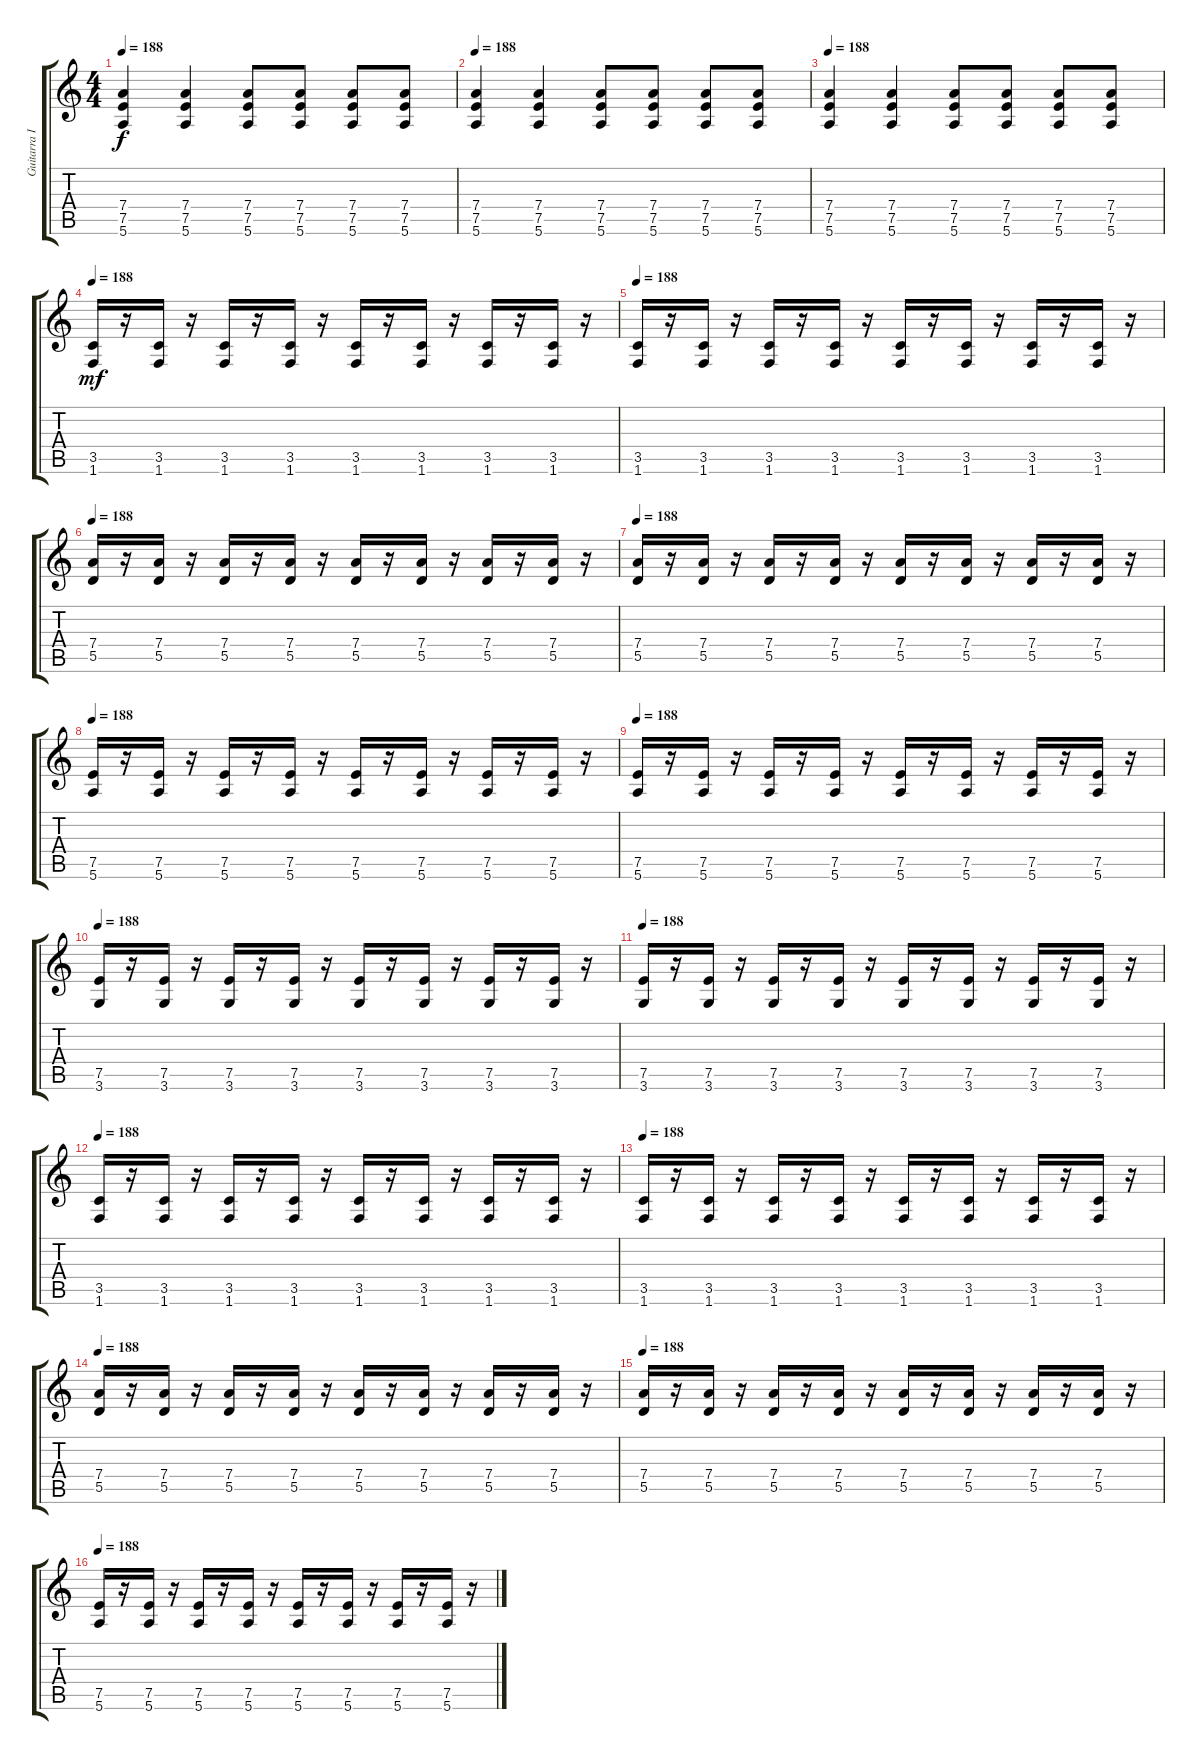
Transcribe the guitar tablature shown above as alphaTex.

\track ("Guitarra II" "Guitarra I") {instrument distortionguitar}
\staff {score tabs}
\tuning (E4 B3 G3 D3 A2 E2) {hide}
\ts (4 4)
\tempo 188
\clef g2
\ks c
(7.4 7.5 5.6).4{dy f} (7.4 7.5 5.6).4 (7.4 7.5 5.6).8 (7.4 7.5 5.6).8 (7.4 7.5 5.6).8 (7.4 7.5 5.6).8 |
\tempo 188
(7.4 7.5 5.6).4 (7.4 7.5 5.6).4 (7.4 7.5 5.6).8 (7.4 7.5 5.6).8 (7.4 7.5 5.6).8 (7.4 7.5 5.6).8 |
\tempo 188
(7.4 7.5 5.6).4 (7.4 7.5 5.6).4 (7.4 7.5 5.6).8 (7.4 7.5 5.6).8 (7.4 7.5 5.6).8 (7.4 7.5 5.6).8 |
\tempo 188
(3.5 1.6).16{dy mf} r.16 (3.5 1.6).16 r.16 (3.5 1.6).16 r.16 (3.5 1.6).16 r.16 (3.5 1.6).16 r.16 (3.5 1.6).16 r.16 (3.5 1.6).16 r.16 (3.5 1.6).16 r.16 |
\tempo 188
(3.5 1.6).16 r.16 (3.5 1.6).16 r.16 (3.5 1.6).16 r.16 (3.5 1.6).16 r.16 (3.5 1.6).16 r.16 (3.5 1.6).16 r.16 (3.5 1.6).16 r.16 (3.5 1.6).16 r.16 |
\tempo 188
(7.4 5.5).16 r.16 (7.4 5.5).16 r.16 (7.4 5.5).16 r.16 (7.4 5.5).16 r.16 (7.4 5.5).16 r.16 (7.4 5.5).16 r.16 (7.4 5.5).16 r.16 (7.4 5.5).16 r.16 |
\tempo 188
(7.4 5.5).16 r.16 (7.4 5.5).16 r.16 (7.4 5.5).16 r.16 (7.4 5.5).16 r.16 (7.4 5.5).16 r.16 (7.4 5.5).16 r.16 (7.4 5.5).16 r.16 (7.4 5.5).16 r.16 |
\tempo 188
(7.5 5.6).16 r.16 (7.5 5.6).16 r.16 (7.5 5.6).16 r.16 (7.5 5.6).16 r.16 (7.5 5.6).16 r.16 (7.5 5.6).16 r.16 (7.5 5.6).16 r.16 (7.5 5.6).16 r.16 |
\tempo 188
(7.5 5.6).16 r.16 (7.5 5.6).16 r.16 (7.5 5.6).16 r.16 (7.5 5.6).16 r.16 (7.5 5.6).16 r.16 (7.5 5.6).16 r.16 (7.5 5.6).16 r.16 (7.5 5.6).16 r.16 |
\tempo 188
(7.5 3.6).16 r.16 (7.5 3.6).16 r.16 (7.5 3.6).16 r.16 (7.5 3.6).16 r.16 (7.5 3.6).16 r.16 (7.5 3.6).16 r.16 (7.5 3.6).16 r.16 (7.5 3.6).16 r.16 |
\tempo 188
(7.5 3.6).16 r.16 (7.5 3.6).16 r.16 (7.5 3.6).16 r.16 (7.5 3.6).16 r.16 (7.5 3.6).16 r.16 (7.5 3.6).16 r.16 (7.5 3.6).16 r.16 (7.5 3.6).16 r.16 |
\tempo 188
(3.5 1.6).16 r.16 (3.5 1.6).16 r.16 (3.5 1.6).16 r.16 (3.5 1.6).16 r.16 (3.5 1.6).16 r.16 (3.5 1.6).16 r.16 (3.5 1.6).16 r.16 (3.5 1.6).16 r.16 |
\tempo 188
(3.5 1.6).16 r.16 (3.5 1.6).16 r.16 (3.5 1.6).16 r.16 (3.5 1.6).16 r.16 (3.5 1.6).16 r.16 (3.5 1.6).16 r.16 (3.5 1.6).16 r.16 (3.5 1.6).16 r.16 |
\tempo 188
(7.4 5.5).16 r.16 (7.4 5.5).16 r.16 (7.4 5.5).16 r.16 (7.4 5.5).16 r.16 (7.4 5.5).16 r.16 (7.4 5.5).16 r.16 (7.4 5.5).16 r.16 (7.4 5.5).16 r.16 |
\tempo 188
(7.4 5.5).16 r.16 (7.4 5.5).16 r.16 (7.4 5.5).16 r.16 (7.4 5.5).16 r.16 (7.4 5.5).16 r.16 (7.4 5.5).16 r.16 (7.4 5.5).16 r.16 (7.4 5.5).16 r.16 |
\tempo 188
(7.5 5.6).16 r.16 (7.5 5.6).16 r.16 (7.5 5.6).16 r.16 (7.5 5.6).16 r.16 (7.5 5.6).16 r.16 (7.5 5.6).16 r.16 (7.5 5.6).16 r.16 (7.5 5.6).16 r.16
